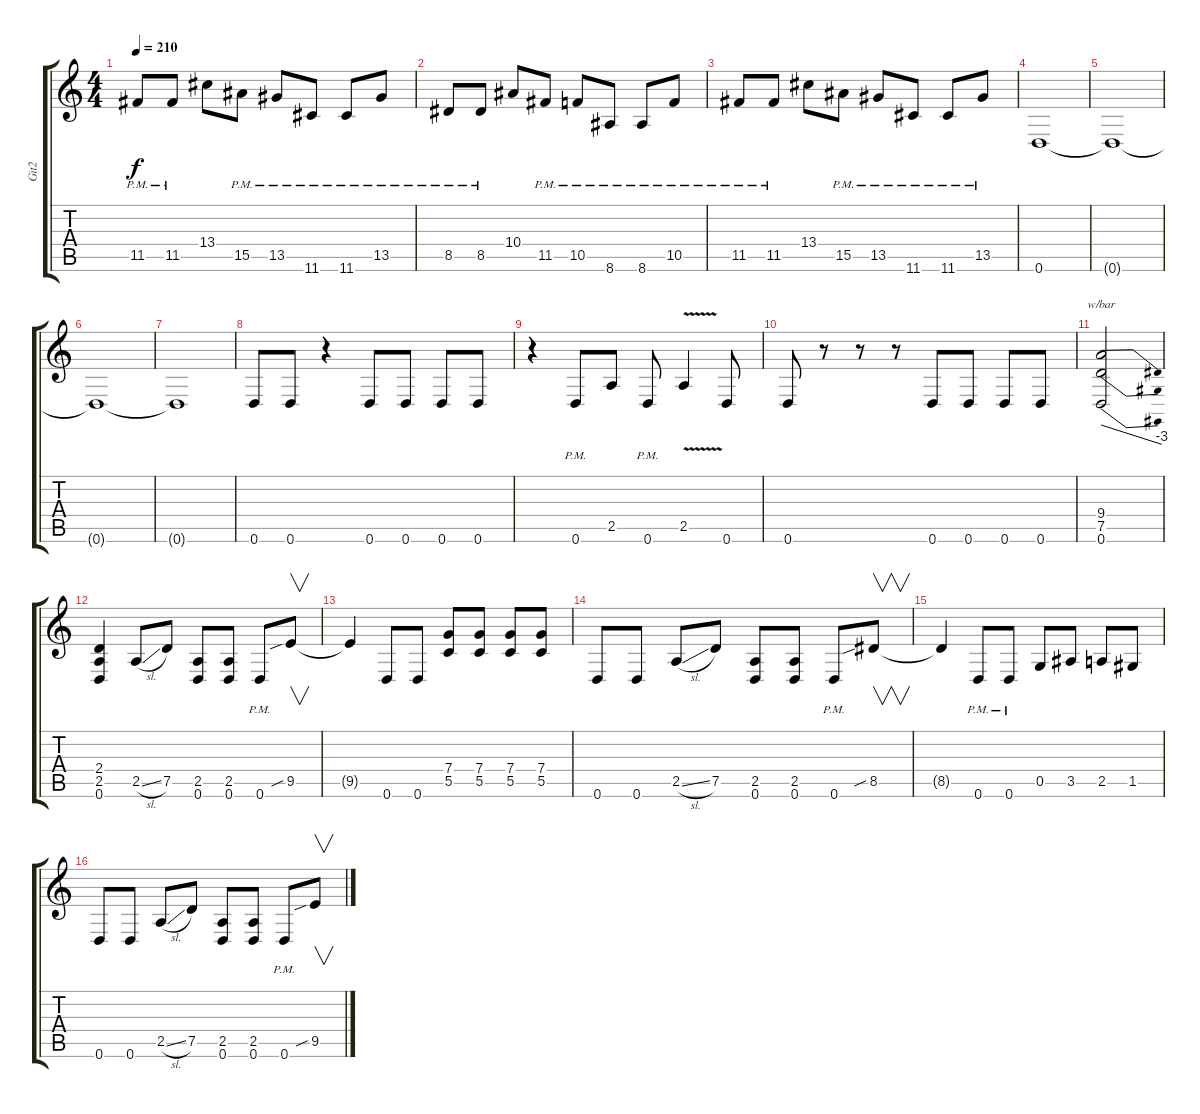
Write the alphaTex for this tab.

\track ("Git2" "Git2") {instrument overdrivenguitar}
\staff {score tabs}
\tuning (D4 A3 F3 C3 G2 D2) {hide}
\ts (4 4)
\tempo 210
\clef g2
\ks c
11.5{pm}.8{dy f} 11.5{pm}.8 13.4.8 15.5{pm}.8 13.5{pm}.8 11.6{pm}.8 11.6{pm}.8 13.5{pm}.8 |
8.5{pm}.8 8.5{pm}.8 10.4.8 11.5{pm}.8 10.5{pm}.8 8.6{pm}.8 8.6{pm}.8 10.5{pm}.8 |
11.5{pm}.8 11.5{pm}.8 13.4.8 15.5{pm}.8 13.5{pm}.8 11.6{pm}.8 11.6{pm}.8 13.5{pm}.8 |
0.6.1 |
0.6{t}.1 |
0.6{t}.1 |
0.6{t}.1 |
0.6.8 0.6.8 r.4 0.6.8 0.6.8 0.6.8 0.6.8 |
r.4 0.6{pm}.8 2.5.8 0.6{pm}.8 2.5{v}.4 0.6.8 |
0.6.8 r.8 r.8 r.8 0.6.8 0.6.8 0.6.8 0.6.8 |
(9.4 7.5 0.6).2{tbe (dive default 0 0 60 -12)} |
(2.4 2.5 0.6).4 2.5{sl}.8 7.5.8 (2.5 0.6).8 (2.5 0.6).8 0.6{pm}.8 9.5{sib}.8{v} |
9.5{t}.4 0.6.8 0.6.8 (7.4 5.5).8 (7.4 5.5).8 (7.4 5.5).8 (7.4 5.5).8 |
0.6.8 0.6.8 2.5{sl}.8 7.5.8 (2.5 0.6).8 (2.5 0.6).8 0.6{pm}.8 8.5{sib}.8{v} |
8.5{t}.4 0.6{pm}.8 0.6{pm}.8 0.5.8 3.5.8 2.5.8 1.5.8 |
0.6.8 0.6.8 2.5{sl}.8 7.5.8 (2.5 0.6).8 (2.5 0.6).8 0.6{pm}.8 9.5{sib}.8{v}
